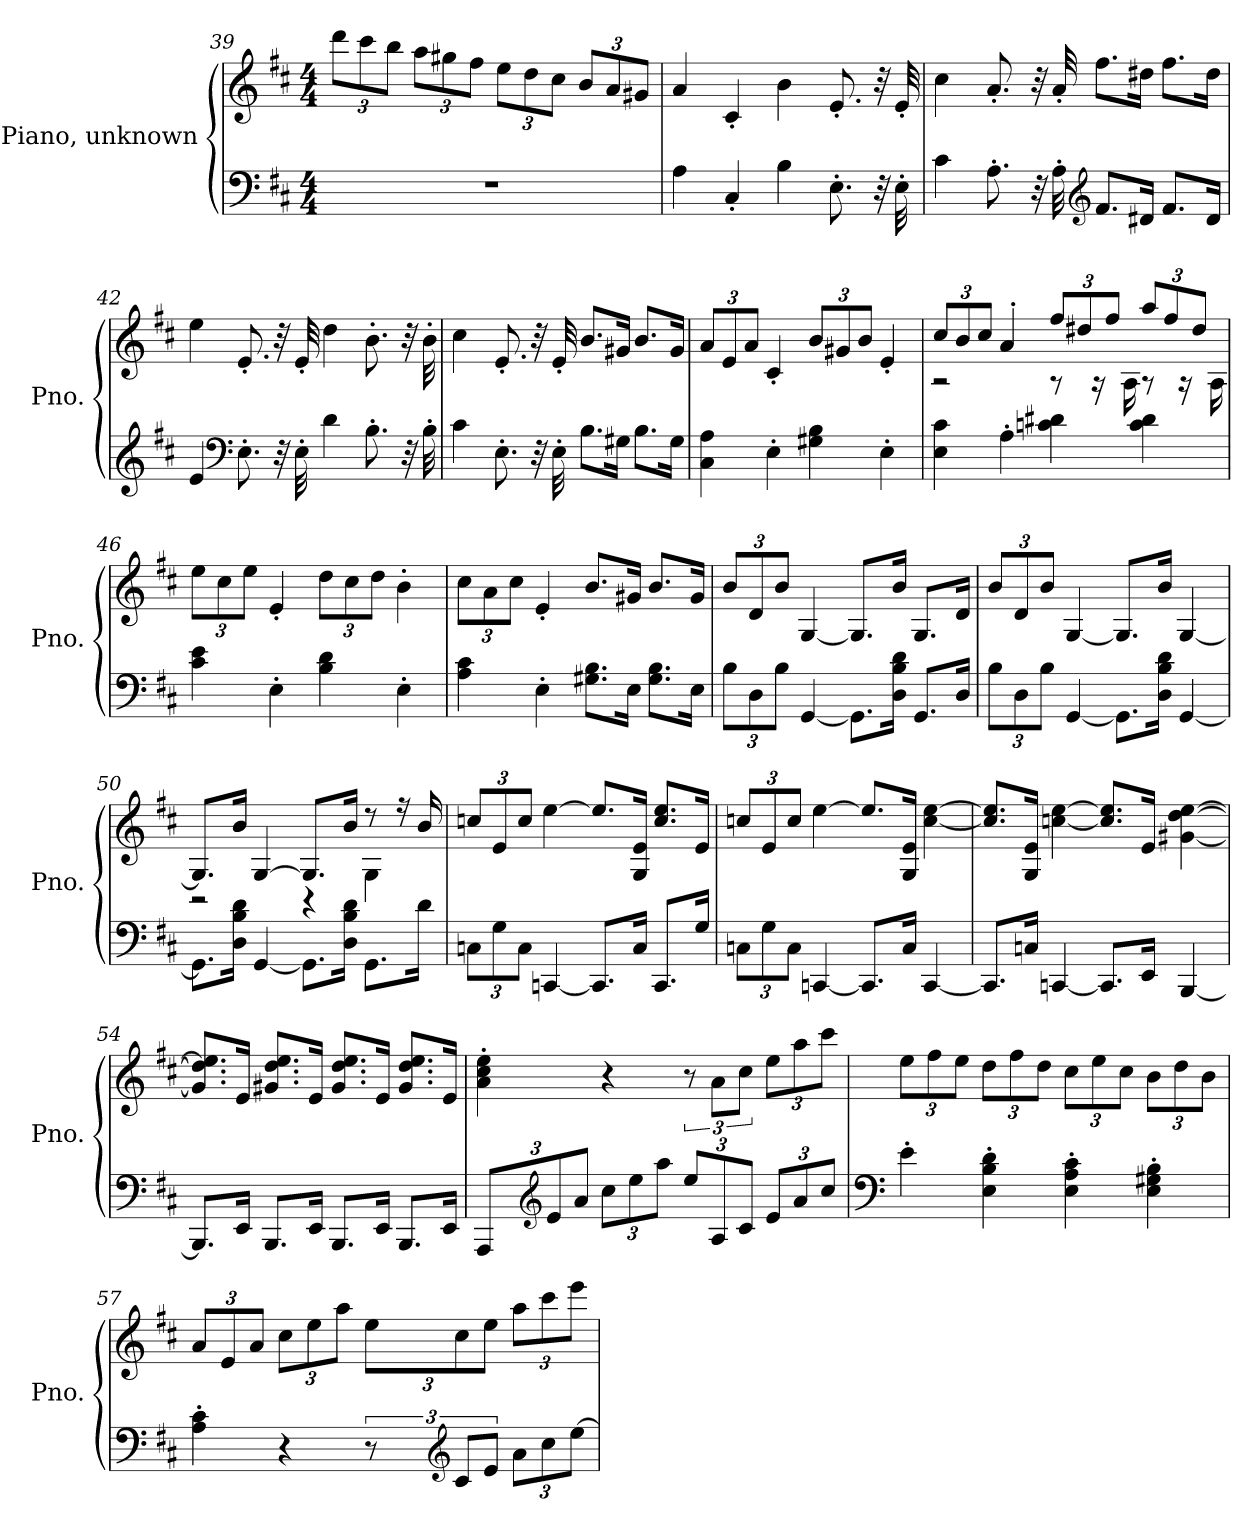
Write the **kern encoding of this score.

**kern	**kern
*part1	*part1
*staff2	*staff1
*I"Piano, unknown	*
*I'Pno.	*
!!LO:LB:g=z
*clefF4	*clefG2
*k[f#c#]	*k[f#c#]
*M4/4	*M4/4
*	*Xbrackettup
=39	=39
1r	12ddd\L
.	12ccc#\
.	12bb\J
.	12aa\L
.	12gg#X\
.	12ff#\J
.	12ee\L
.	12dd\
.	12cc#\J
.	12b/L
.	12a/
.	12g#X/J
=40	=40
4A\	4a/
4C#'/	4c#'/
4B\	4b\
8.E'\	8.e'/
32r	32r
32E'\	32e'/
=41	=41
4c#\	4cc#\
8.A'\	8.a'/
32r	32r
32A'\	32a'/
*clefG2	*
8.f#/L	8.ff#\L
16d#X/Jk	16dd#X\Jk
8.f#/L	8.ff#\L
16d#/Jk	16dd#\Jk
!!LO:LB:g=z
=42	=42
4e/	4ee\
*clefF4	*
8.E'\	8.e'/
32r	32r
32E'\	32e'/
4d\	4dd\
8.B'\	8.b'\
32r	32r
32B'\	32b'\
=43	=43
4c#\	4cc#\
8.E'\	8.e'/
32r	32r
32E'\	32e'/
8.B\L	8.b/L
16G#X\Jk	16g#X/Jk
8.B\L	8.b/L
16G#\Jk	16g#/Jk
=44	=44
4C#\ 4A\	12a/L
.	12e/
.	12a/J
4E'\	4c#'/
4G#X\ 4B\	12b/L
.	12g#X/
.	12b/J
4E'\	4e'/
!!LO:PB:g=z
=45	=45
*	*^
4E\ 4c#\	12cc#/L	2r
.	12b/	.
.	12cc#/J	.
4A'\	4a'/	.
4cn\ 4d#X\	12ff#/L	8r
.	12dd#X/	.
.	.	16r
.	12ff#/J	.
.	.	16A\
4c\ 4d#\	12aa/L	8r
.	12ff#/	.
.	.	16r
.	12dd#/J	.
.	.	16A\
*	*v	*v
=46	=46
4c#\ 4e\	12ee\L
.	12cc#\
.	12ee\J
4E'\	4e'/
4B\ 4d\	12dd\L
.	12cc#\
.	12dd\J
4E'\	4b'\
=47	=47
4A\ 4c#\	12cc#\L
.	12a\
.	12cc#\J
4E'\	4e'/
8.G#X\ 8.B\L	8.b/L
16E\Jk	16g#X/Jk
8.G#\ 8.B\L	8.b/L
16E\Jk	16g#/Jk
!!LO:LB:g=z
=48	=48
*Xbrackettup	*
12B\L	12b/L
12D\	12d/
12B\J	12b/J
[4GG/	[4G/
8.GG\L]	8.G/L]
16D\ 16B\ 16d\Jk	16b/Jk
8.GG/L	8.G/L
16D/Jk	16d/Jk
=49	=49
12B\L	12b/L
12D\	12d/
12B\J	12b/J
[4GG/	[4G/
8.GG\L]	8.G/L]
16D\ 16B\ 16d\Jk	16b/Jk
[4GG/	[4G/
=50	=50
*	*^
8.GG\L]	8.G/L]	2r
16D\ 16B\ 16d\Jk	16b/Jk	.
[4GG/	[4G/	.
8.GG\L]	8.G/L]	4r
16D\ 16B\ 16d\Jk	16b/Jk	.
8.GG\L	8r	4G\
.	16r	.
16d\Jk	16b/	.
*	*v	*v
=51	=51
12Cn\L	12ccn/L
12G\	12e/
12C\J	12cc/J
[4CCn/	[4ee\
8.CC/L]	8.ee/L]
16C/Jk	16G/ 16e/Jk
8.CC/L	8.cc/ 8.ee/L
16G/Jk	16e/Jk
!!LO:LB:g=z
=52	=52
12Cn\L	12ccn/L
12G\	12e/
12C\J	12cc/J
[4CCn/	[4ee\
8.CC/L]	8.ee/L]
16C/Jk	16G/ 16e/Jk
[4CC/	[4cc\ [4ee\
=53	=53
8.CC/L]	8.cc/] 8.ee/]L
16Cn/Jk	16G/ 16e/Jk
[4CCn/	[4ccn\ [4ee\
8.CC/L]	8.cc/] 8.ee/]L
16EE/Jk	16e/Jk
[4BBB/	[4g#X\ [4dd\ [4ee\
=54	=54
8.BBB/L]	8.g#/] 8.dd/] 8.ee/]L
16EE/Jk	16e/Jk
8.BBB/L	8.g#X/ 8.dd/ 8.ee/L
16EE/Jk	16e/Jk
8.BBB/L	8.g#/ 8.dd/ 8.ee/L
16EE/Jk	16e/Jk
8.BBB/L	8.g#/ 8.dd/ 8.ee/L
16EE/Jk	16e/Jk
!!LO:LB:g=z
=55	=55
12AAA/L	4a\' 4cc#\' 4ee\'
*clefG2	*
12e/	.
12a/J	.
12cc#\L	4r
12ee\	.
12aa\J	.
*	*brackettup
12ee/L	12r
12A/	12a\L
12c#/J	12cc#\J
*	*Xbrackettup
12e/L	12ee\L
12a/	12aa\
12cc#/J	12ccc#\J
=56	=56
*clefF4	*
4e'\	12ee\L
.	12ff#\
.	12ee\J
4E\' 4B\' 4d\'	12dd\L
.	12ff#\
.	12dd\J
4E\' 4A\' 4c#\'	12cc#\L
.	12ee\
.	12cc#\J
4E\' 4G#X\' 4B\'	12b\L
.	12dd\
.	12b\J
=57	=57
4A\' 4c#\'	12a/L
.	12e/
.	12a/J
4r	12cc#\L
.	12ee\
.	12aa\J
*brackettup	*
12r	12ee\L
*clefG2	*
12c#/L	12cc#\
12e/J	12ee\J
*Xbrackettup	*
12a\L	12aa\L
12cc#\	12ccc#\
[12ee\J	12eee\J
=	=
*-	*-
